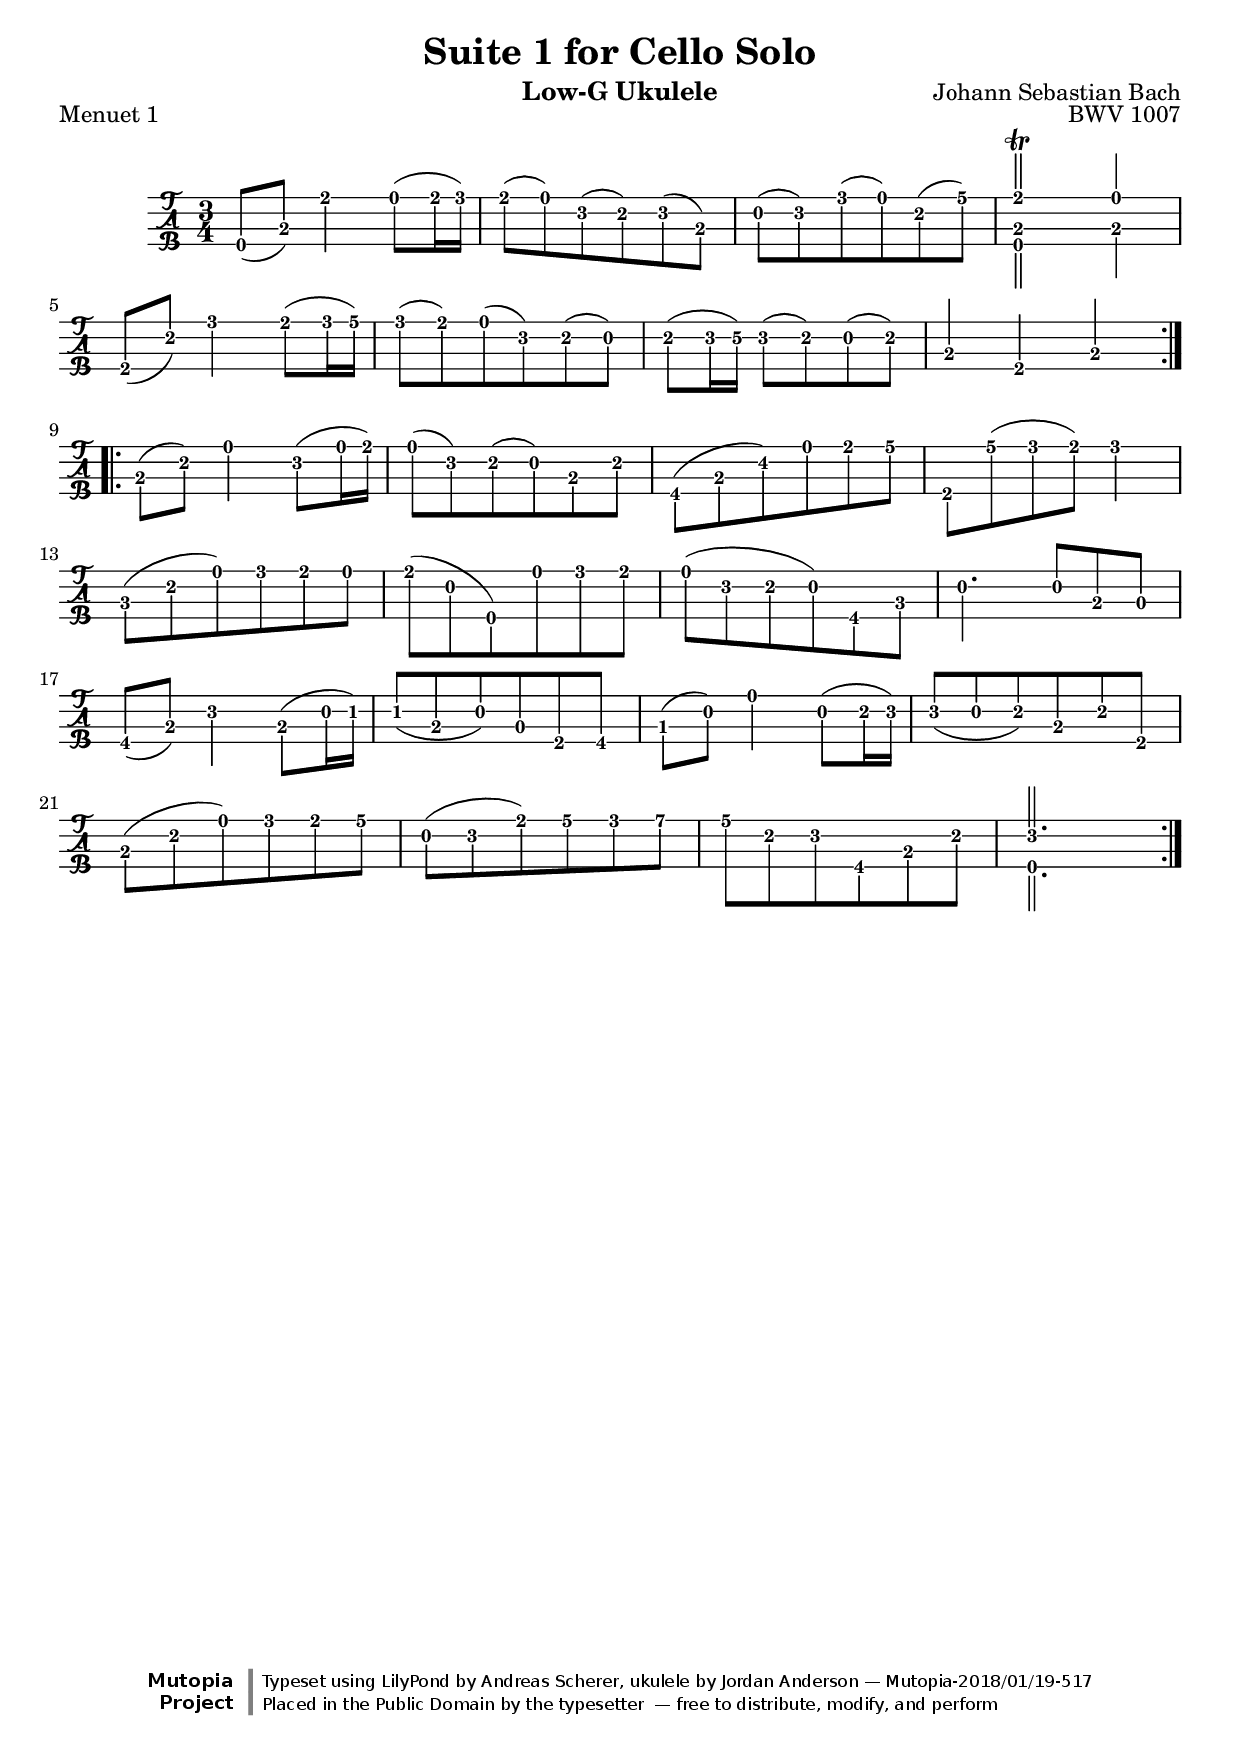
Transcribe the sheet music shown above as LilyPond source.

\version "2.20.0"
\include "header.ily"
\include "predefined-ukulele-fretboards.ly"
menuetI =  {

	\time 3/4
	\key g \major
	\set Staff.midiInstrument = "acoustic guitar (nylon)"

	\repeat volta 2 {
          %1
          g8( d') b'4 a8( b16 c) |
          b8( a) g( fis) g( d) |
          e( g) c( a) fis( d') |
          <<{b2\trill a4}\\{<d, g,>2 d4}>> |
          a8( fis') c'4 b8( c16 d) |
          % 6
          c8( b) a( g) fis( e) |
          fis( g16 a\2) g8( fis) e( fis) |
          d4 a d | }
	\repeat volta 2 {
          d8( fis) a4 g8( a16 b) |
          a8( g) fis( e) d fis |
          % 11
          b,( d gis) a b d |
          a, d'( c b) c4 |
          dis,8( fis a) c b a |
          b( e, g,) a' c b |
          a( g fis e) b dis |
          % 16
          e4. e8[ d! c] |
          b( d) g4 d8( e16 f) |
          f8( d e) c a b |
          cis( e) a4 e8( fis!16 g) |
          g8( e fis) d fis a, |
          % 21
          d( fis a) c! b d |
          e,( g b) d c e |
          d fis, g b, d fis |
          <<{g2.}\\{g,2.}>> |}

}


low-g-ukulele-tuning = \stringTuning <g c' e' a'>

\header {
      instrument = "Low-G Ukulele"
}

\score {
  \layout { system-count = #6 }
  \header { piece = "Menuet 1" }
  \midi {\tempo 2 = 60}
  <<
    \new StaffGroup <<
      %\new Staff <<
      %  \clef treble
      %  \relative <<
      %    \new Voice { \menuetI }
      %  >>
      %>>

      \new TabStaff <<
        \tabFullNotation
        \set TabStaff.stringTunings = #low-g-ukulele-tuning
        \relative <<
          \new TabVoice { \menuetI }
        >>
      >>
    >>
  >>
}
